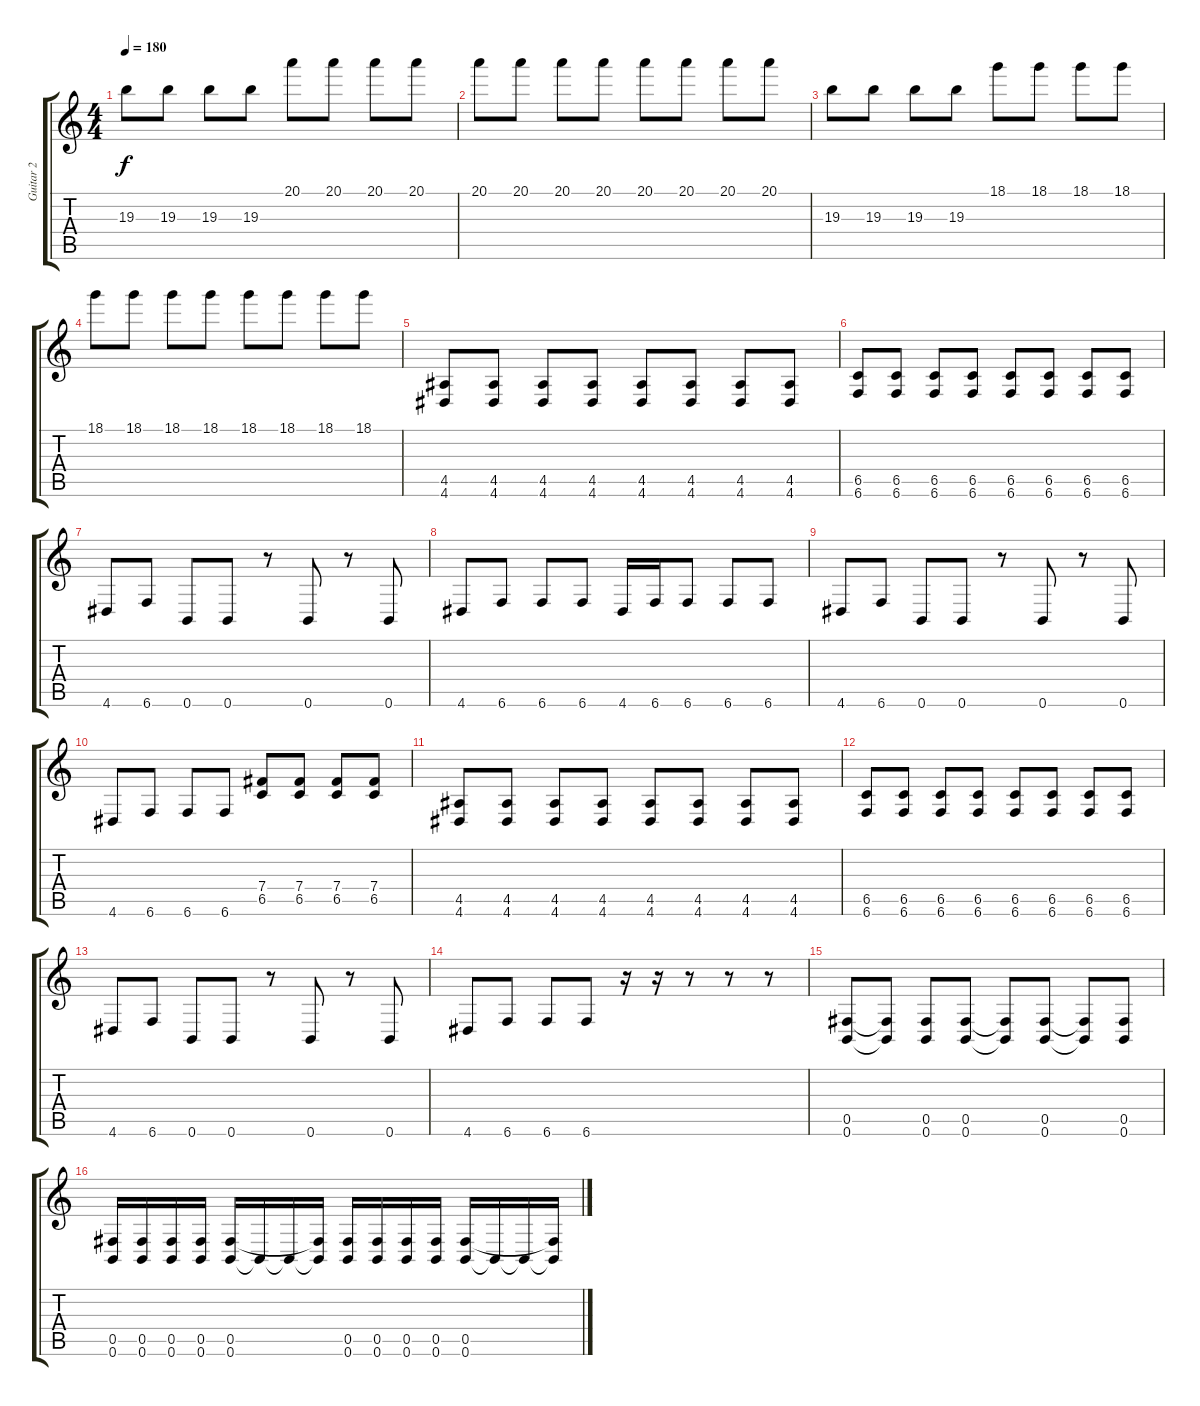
\track ("Guitar 2" "Guitar 2") {instrument overdrivenguitar}
\staff {score tabs}
\tuning (Db4 Ab3 E3 B2 Gb2 B1) {hide}
\ts (4 4)
\tempo 180
\clef g2
\ks c
19.3.8{dy f} 19.3.8 19.3.8 19.3.8 20.1.8 20.1.8 20.1.8 20.1.8 |
20.1.8 20.1.8 20.1.8 20.1.8 20.1.8 20.1.8 20.1.8 20.1.8 |
19.3.8 19.3.8 19.3.8 19.3.8 18.1.8 18.1.8 18.1.8 18.1.8 |
18.1.8 18.1.8 18.1.8 18.1.8 18.1.8 18.1.8 18.1.8 18.1.8 |
(4.5 4.6).8 (4.5 4.6).8 (4.5 4.6).8 (4.5 4.6).8 (4.5 4.6).8 (4.5 4.6).8 (4.5 4.6).8 (4.5 4.6).8 |
(6.5 6.6).8 (6.5 6.6).8 (6.5 6.6).8 (6.5 6.6).8 (6.5 6.6).8 (6.5 6.6).8 (6.5 6.6).8 (6.5 6.6).8 |
4.6.8 6.6.8 0.6.8 0.6.8 r.8 0.6.8 r.8 0.6.8 |
4.6.8 6.6.8 6.6.8 6.6.8 4.6.16 6.6.16 6.6.8 6.6.8 6.6.8 |
4.6.8 6.6.8 0.6.8 0.6.8 r.8 0.6.8 r.8 0.6.8 |
4.6.8 6.6.8 6.6.8 6.6.8 (7.4 6.5).8 (7.4 6.5).8 (7.4 6.5).8 (7.4 6.5).8 |
(4.5 4.6).8 (4.5 4.6).8 (4.5 4.6).8 (4.5 4.6).8 (4.5 4.6).8 (4.5 4.6).8 (4.5 4.6).8 (4.5 4.6).8 |
(6.5 6.6).8 (6.5 6.6).8 (6.5 6.6).8 (6.5 6.6).8 (6.5 6.6).8 (6.5 6.6).8 (6.5 6.6).8 (6.5 6.6).8 |
4.6.8 6.6.8 0.6.8 0.6.8 r.8 0.6.8 r.8 0.6.8 |
4.6.8 6.6.8 6.6.8 6.6.8 r.16 r.16 r.8 r.8 r.8 |
(0.5 0.6).8 (0.5{t} 0.6{t}).8 (0.5 0.6).8 (0.5 0.6).8 (0.5{t} 0.6{t}).8 (0.5 0.6).8 (0.5{t} 0.6{t}).8 (0.5 0.6).8 |
(0.5 0.6).16 (0.5 0.6).16 (0.5 0.6).16 (0.5 0.6).16 (0.5 0.6).16 0.6{t}.16 0.6{t}.16 (0.5{t} 0.6{t}).16 (0.5 0.6).16 (0.5 0.6).16 (0.5 0.6).16 (0.5 0.6).16 (0.5 0.6).16 0.6{t}.16 0.6{t}.16 (0.5{t} 0.6{t}).16
